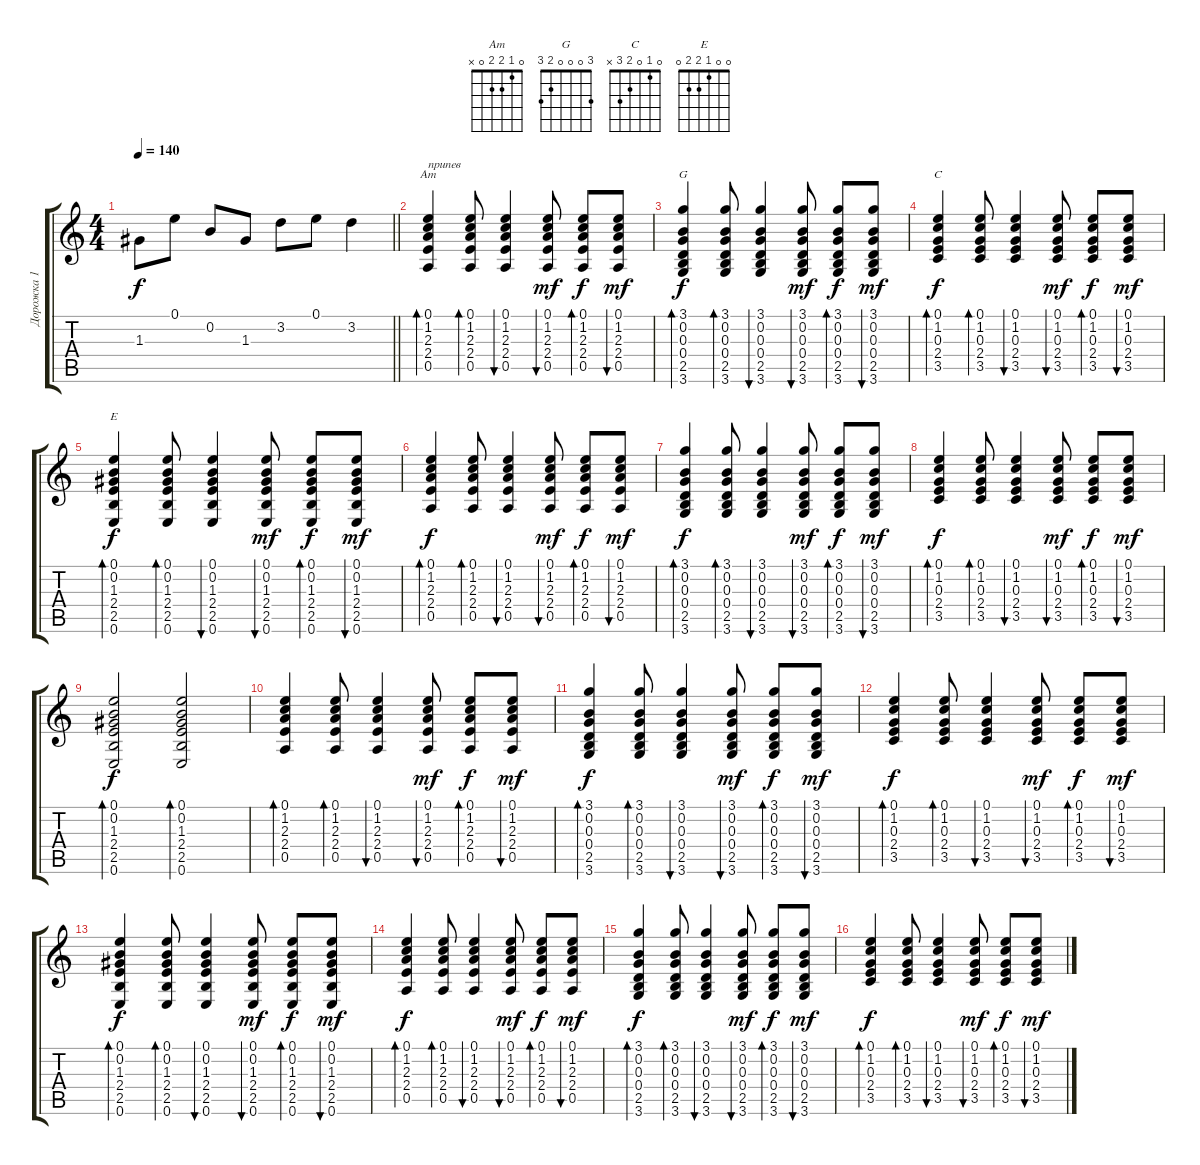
\track ("Дорожка 1" "Дорожка 1") {instrument acousticguitarsteel}
\staff {score tabs}
\tuning (E4 B3 G3 D3 A2 E2) {hide}
\chord ("Am" 0 1 2 2 0 x)
\chord ("G" 3 0 0 0 2 3)
\chord ("C" 0 1 0 2 3 x)
\chord ("E" 0 0 1 2 2 0)
\ts (4 4)
\tempo 140
\clef g2
\barLineRight lightlight
\ks c
1.3.8{dy f} 0.1.8 0.2.8 1.3.8 3.2.8 0.1.8 3.2.4 |
(0.1 1.2 2.3 2.4 0.5).4{bd 60 ch "Am" txt "припев"} (0.1 1.2 2.3 2.4 0.5).8{bd 60} (0.1 1.2 2.3 2.4 0.5).4{bu 60} (0.1 1.2 2.3 2.4 0.5).8{bu 60 dy mf} (0.1 1.2 2.3 2.4 0.5).8{bd 60 dy f} (0.1 1.2 2.3 2.4 0.5).8{bu 60 dy mf} |
(3.1 0.2 0.3 0.4 2.5 3.6).4{bd 60 ch "G" dy f} (3.1 0.2 0.3 0.4 2.5 3.6).8{bd 60} (3.1 0.2 0.3 0.4 2.5 3.6).4{bu 60} (3.1 0.2 0.3 0.4 2.5 3.6).8{bu 60 dy mf} (3.1 0.2 0.3 0.4 2.5 3.6).8{bd 60 dy f} (3.1 0.2 0.3 0.4 2.5 3.6).8{bu 60 dy mf} |
(0.1 1.2 0.3 2.4 3.5).4{bd 60 ch "C" dy f} (0.1 1.2 0.3 2.4 3.5).8{bd 60} (0.1 1.2 0.3 2.4 3.5).4{bu 60} (0.1 1.2 0.3 2.4 3.5).8{bu 60 dy mf} (0.1 1.2 0.3 2.4 3.5).8{bd 60 dy f} (0.1 1.2 0.3 2.4 3.5).8{bu 60 dy mf} |
(0.1 0.2 1.3 2.4 2.5 0.6).4{bd 60 ch "E" dy f} (0.1 0.2 1.3 2.4 2.5 0.6).8{bd 60} (0.1 0.2 1.3 2.4 2.5 0.6).4{bu 60} (0.1 0.2 1.3 2.4 2.5 0.6).8{bu 60 dy mf} (0.1 0.2 1.3 2.4 2.5 0.6).8{bd 60 dy f} (0.1 0.2 1.3 2.4 2.5 0.6).8{bu 60 dy mf} |
(0.1 1.2 2.3 2.4 0.5).4{bd 60 dy f} (0.1 1.2 2.3 2.4 0.5).8{bd 60} (0.1 1.2 2.3 2.4 0.5).4{bu 60} (0.1 1.2 2.3 2.4 0.5).8{bu 60 dy mf} (0.1 1.2 2.3 2.4 0.5).8{bd 60 dy f} (0.1 1.2 2.3 2.4 0.5).8{bu 60 dy mf} |
(3.1 0.2 0.3 0.4 2.5 3.6).4{bd 60 dy f} (3.1 0.2 0.3 0.4 2.5 3.6).8{bd 60} (3.1 0.2 0.3 0.4 2.5 3.6).4{bu 60} (3.1 0.2 0.3 0.4 2.5 3.6).8{bu 60 dy mf} (3.1 0.2 0.3 0.4 2.5 3.6).8{bd 60 dy f} (3.1 0.2 0.3 0.4 2.5 3.6).8{bu 60 dy mf} |
(0.1 1.2 0.3 2.4 3.5).4{bd 60 dy f} (0.1 1.2 0.3 2.4 3.5).8{bd 60} (0.1 1.2 0.3 2.4 3.5).4{bu 60} (0.1 1.2 0.3 2.4 3.5).8{bu 60 dy mf} (0.1 1.2 0.3 2.4 3.5).8{bd 60 dy f} (0.1 1.2 0.3 2.4 3.5).8{bu 60 dy mf} |
(0.1 0.2 1.3 2.4 2.5 0.6).2{bd 60 dy f} (0.1 0.2 1.3 2.4 2.5 0.6).2{bd 60} |
(0.1 1.2 2.3 2.4 0.5).4{bd 60} (0.1 1.2 2.3 2.4 0.5).8{bd 60} (0.1 1.2 2.3 2.4 0.5).4{bu 60} (0.1 1.2 2.3 2.4 0.5).8{bu 60 dy mf} (0.1 1.2 2.3 2.4 0.5).8{bd 60 dy f} (0.1 1.2 2.3 2.4 0.5).8{bu 60 dy mf} |
(3.1 0.2 0.3 0.4 2.5 3.6).4{bd 60 dy f} (3.1 0.2 0.3 0.4 2.5 3.6).8{bd 60} (3.1 0.2 0.3 0.4 2.5 3.6).4{bu 60} (3.1 0.2 0.3 0.4 2.5 3.6).8{bu 60 dy mf} (3.1 0.2 0.3 0.4 2.5 3.6).8{bd 60 dy f} (3.1 0.2 0.3 0.4 2.5 3.6).8{bu 60 dy mf} |
(0.1 1.2 0.3 2.4 3.5).4{bd 60 dy f} (0.1 1.2 0.3 2.4 3.5).8{bd 60} (0.1 1.2 0.3 2.4 3.5).4{bu 60} (0.1 1.2 0.3 2.4 3.5).8{bu 60 dy mf} (0.1 1.2 0.3 2.4 3.5).8{bd 60 dy f} (0.1 1.2 0.3 2.4 3.5).8{bu 60 dy mf} |
(0.1 0.2 1.3 2.4 2.5 0.6).4{bd 60 dy f} (0.1 0.2 1.3 2.4 2.5 0.6).8{bd 60} (0.1 0.2 1.3 2.4 2.5 0.6).4{bu 60} (0.1 0.2 1.3 2.4 2.5 0.6).8{bu 60 dy mf} (0.1 0.2 1.3 2.4 2.5 0.6).8{bd 60 dy f} (0.1 0.2 1.3 2.4 2.5 0.6).8{bu 60 dy mf} |
(0.1 1.2 2.3 2.4 0.5).4{bd 60 dy f} (0.1 1.2 2.3 2.4 0.5).8{bd 60} (0.1 1.2 2.3 2.4 0.5).4{bu 60} (0.1 1.2 2.3 2.4 0.5).8{bu 60 dy mf} (0.1 1.2 2.3 2.4 0.5).8{bd 60 dy f} (0.1 1.2 2.3 2.4 0.5).8{bu 60 dy mf} |
(3.1 0.2 0.3 0.4 2.5 3.6).4{bd 60 dy f} (3.1 0.2 0.3 0.4 2.5 3.6).8{bd 60} (3.1 0.2 0.3 0.4 2.5 3.6).4{bu 60} (3.1 0.2 0.3 0.4 2.5 3.6).8{bu 60 dy mf} (3.1 0.2 0.3 0.4 2.5 3.6).8{bd 60 dy f} (3.1 0.2 0.3 0.4 2.5 3.6).8{bu 60 dy mf} |
(0.1 1.2 0.3 2.4 3.5).4{bd 60 dy f} (0.1 1.2 0.3 2.4 3.5).8{bd 60} (0.1 1.2 0.3 2.4 3.5).4{bu 60} (0.1 1.2 0.3 2.4 3.5).8{bu 60 dy mf} (0.1 1.2 0.3 2.4 3.5).8{bd 60 dy f} (0.1 1.2 0.3 2.4 3.5).8{bu 60 dy mf}
